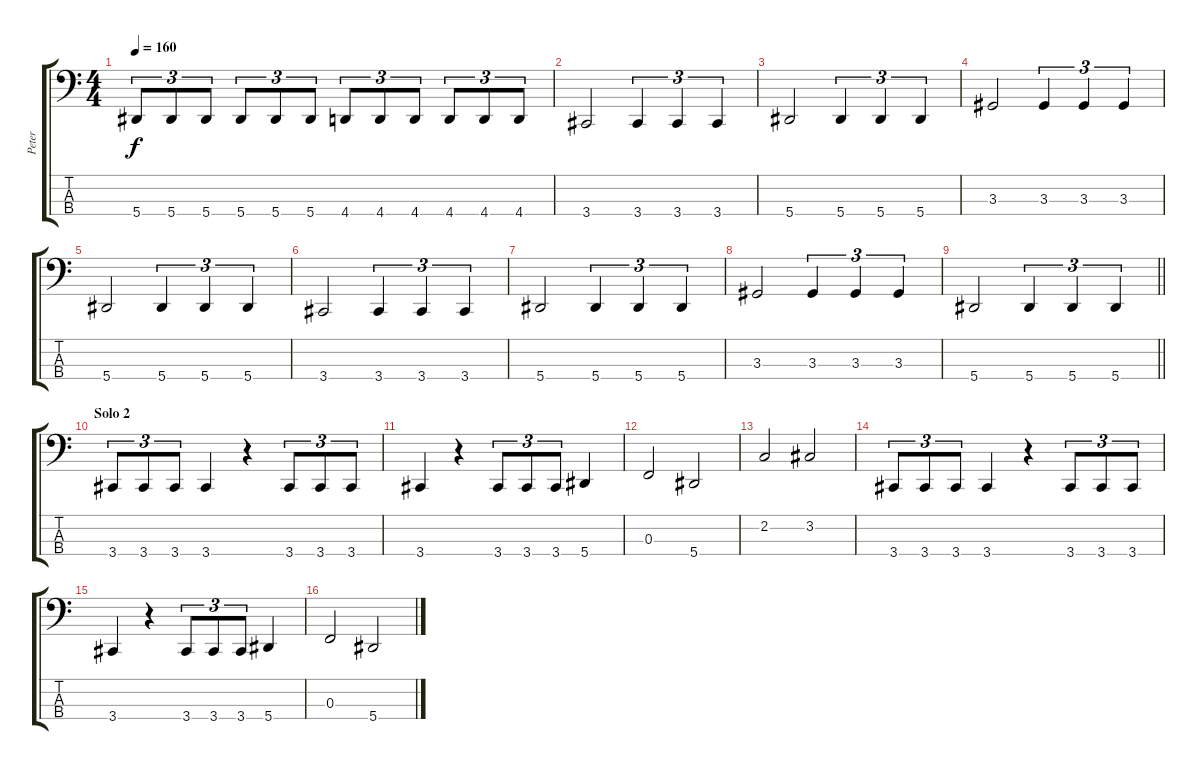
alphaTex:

\track ("Peter" "Peter") {instrument electricbassfinger}
\staff {score tabs}
\tuning (Eb2 Bb1 F1 Bb0) {hide}
\ts (4 4)
\tempo 160
\clef f4
\ks c
5.4.8{tu (3 2) dy f} 5.4.8{tu (3 2)} 5.4.8{tu (3 2)} 5.4.8{tu (3 2)} 5.4.8{tu (3 2)} 5.4.8{tu (3 2)} 4.4.8{tu (3 2)} 4.4.8{tu (3 2)} 4.4.8{tu (3 2)} 4.4.8{tu (3 2)} 4.4.8{tu (3 2)} 4.4.8{tu (3 2)} |
3.4.2 3.4.4{tu (3 2)} 3.4.4{tu (3 2)} 3.4.4{tu (3 2)} |
5.4.2 5.4.4{tu (3 2)} 5.4.4{tu (3 2)} 5.4.4{tu (3 2)} |
3.3.2 3.3.4{tu (3 2)} 3.3.4{tu (3 2)} 3.3.4{tu (3 2)} |
5.4.2 5.4.4{tu (3 2)} 5.4.4{tu (3 2)} 5.4.4{tu (3 2)} |
3.4.2 3.4.4{tu (3 2)} 3.4.4{tu (3 2)} 3.4.4{tu (3 2)} |
5.4.2 5.4.4{tu (3 2)} 5.4.4{tu (3 2)} 5.4.4{tu (3 2)} |
3.3.2 3.3.4{tu (3 2)} 3.3.4{tu (3 2)} 3.3.4{tu (3 2)} |
\barLineRight lightlight
5.4.2 5.4.4{tu (3 2)} 5.4.4{tu (3 2)} 5.4.4{tu (3 2)} |
\section ("" "Solo 2")
3.4.8{tu (3 2)} 3.4.8{tu (3 2)} 3.4.8{tu (3 2)} 3.4.4 r.4 3.4.8{tu (3 2)} 3.4.8{tu (3 2)} 3.4.8{tu (3 2)} |
3.4.4 r.4 3.4.8{tu (3 2)} 3.4.8{tu (3 2)} 3.4.8{tu (3 2)} 5.4.4 |
0.3.2 5.4.2 |
2.2.2 3.2.2 |
3.4.8{tu (3 2)} 3.4.8{tu (3 2)} 3.4.8{tu (3 2)} 3.4.4 r.4 3.4.8{tu (3 2)} 3.4.8{tu (3 2)} 3.4.8{tu (3 2)} |
3.4.4 r.4 3.4.8{tu (3 2)} 3.4.8{tu (3 2)} 3.4.8{tu (3 2)} 5.4.4 |
0.3.2 5.4.2
